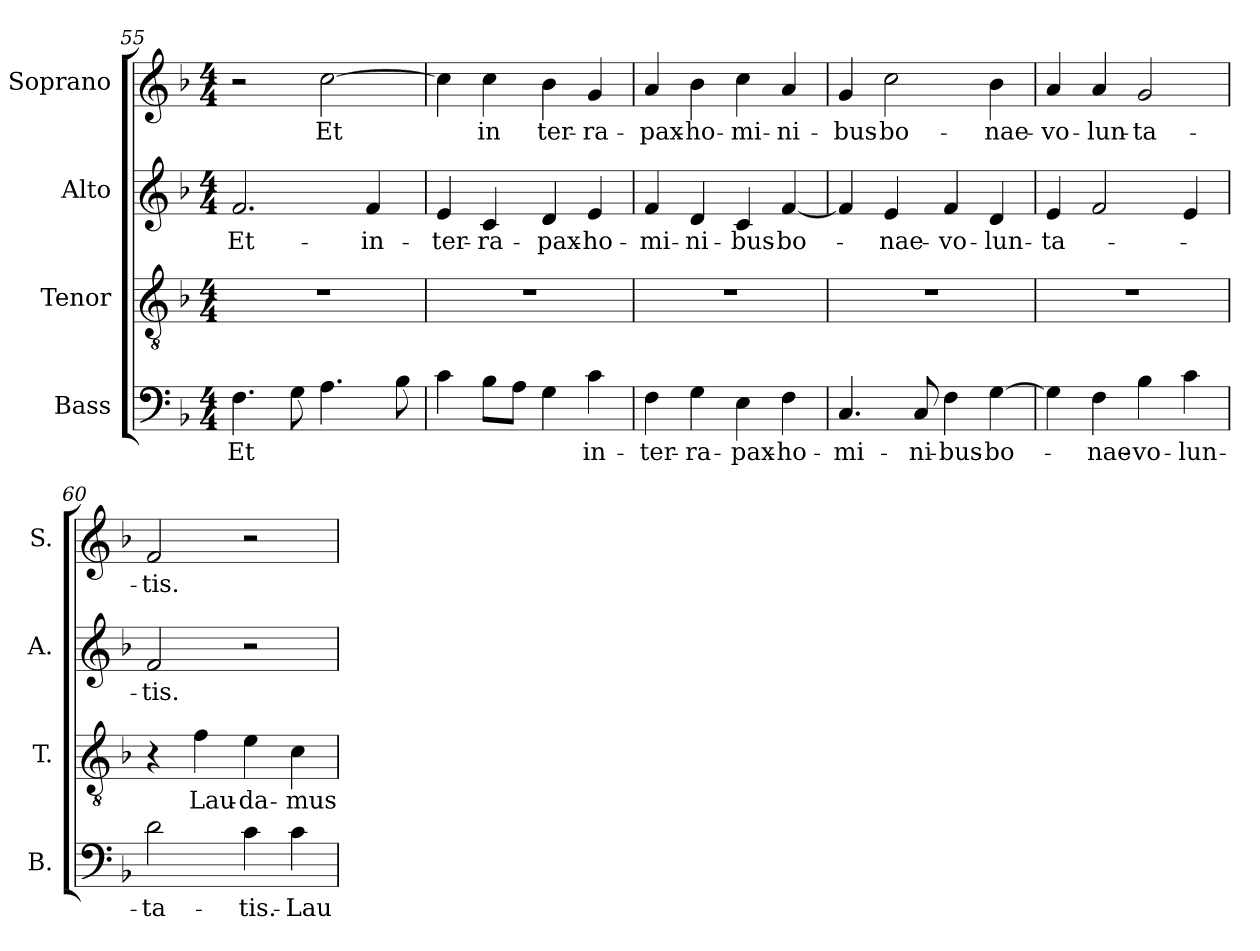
**kern	**text	**kern	**text	**kern	**text	**kern	**text
*part4	*part4	*part3	*part3	*part2	*part2	*part1	*part1
*staff4	*staff4	*staff3	*staff3	*staff2	*staff2	*staff1	*staff1
*I"Bass	*	*I"Tenor	*	*I"Alto	*	*I"Soprano	*
*I'B.	*	*I'T.	*	*I'A.	*	*I'S.	*
!!LO:PB:g=z
*clefF4	*	*clefGv2	*	*clefG2	*	*clefG2	*
*	*	*ITrd7c12	*	*	*	*	*
*k[b-]	*	*k[b-]	*	*k[b-]	*	*k[b-]	*
*F:	*	*F:	*	*F:	*	*F:	*
*M4/4	*	*M4/4	*	*M4/4	*	*M4/4	*
=55	=55	=55	=55	=55	=55	=55	=55
!	!LO:LY:b:color=#000000	!	!	!	!	!	!
!	!	!	!	!	!LO:LY:b:color=#000000	!	!
4.Fi\	-Et	1r	.	2.fi/	-Et-	2r	.
8Gi\	.	.	.	.	.	.	.
!	!	!	!	!	!	!	!LO:LY:b:color=#000000
4.Ai\	.	.	.	.	.	[2cci\	-Et
!	!	!	!	!	!LO:LY:b:color=#000000	!	!
.	.	.	.	4fi/	-in-	.	.
8B-i\	.	.	.	.	.	.	.
=56	=56	=56	=56	=56	=56	=56	=56
!	!	!	!	!	!LO:LY:b:color=#000000	!	!
4ci\	.	1r	.	4ei/	-ter-	4cci\]	.
!	!	!	!	!	!LO:LY:b:color=#000000	!	!
!	!	!	!	!	!	!	!LO:LY:b:color=#000000
8B-i\L	.	.	.	4ci/	-ra-	4cci\	in
8Ai\J	.	.	.	.	.	.	.
!	!	!	!	!	!LO:LY:b:color=#000000	!	!
!	!	!	!	!	!	!	!LO:LY:b:color=#000000
4Gi\	.	.	.	4di/	-pax-	4b-i\	ter-
!	!LO:LY:b:color=#000000	!	!	!	!	!	!
!	!	!	!	!	!LO:LY:b:color=#000000	!	!
!	!	!	!	!	!	!	!LO:LY:b:color=#000000
4ci\	in-	.	.	4ei/	-ho-	4gi/	-ra-
=57	=57	=57	=57	=57	=57	=57	=57
!	!LO:LY:b:color=#000000	!	!	!	!	!	!
!	!	!	!	!	!LO:LY:b:color=#000000	!	!
!	!	!	!	!	!	!	!LO:LY:b:color=#000000
4Fi\	-ter-	1r	.	4fi/	-mi-	4ai/	-pax-
!	!LO:LY:b:color=#000000	!	!	!	!	!	!
!	!	!	!	!	!LO:LY:b:color=#000000	!	!
!	!	!	!	!	!	!	!LO:LY:b:color=#000000
4Gi\	-ra-	.	.	4di/	-ni-	4b-i\	-ho-
!	!LO:LY:b:color=#000000	!	!	!	!	!	!
!	!	!	!	!	!LO:LY:b:color=#000000	!	!
!	!	!	!	!	!	!	!LO:LY:b:color=#000000
4Ei\	-pax-	.	.	4ci/	-bus-	4cci\	-mi-
!	!LO:LY:b:color=#000000	!	!	!	!	!	!
!	!	!	!	!	!LO:LY:b:color=#000000	!	!
!	!	!	!	!	!	!	!LO:LY:b:color=#000000
4Fi\	-ho-	.	.	[4fi/	-bo-	4ai/	-ni-
=58	=58	=58	=58	=58	=58	=58	=58
!	!LO:LY:b:color=#000000	!	!	!	!	!	!
!	!	!	!	!	!	!	!LO:LY:b:color=#000000
4.Ci/	-mi-	1r	.	4fi/]	.	4gi/	-bus-
!	!	!	!	!	!LO:LY:b:color=#000000	!	!
!	!	!	!	!	!	!	!LO:LY:b:color=#000000
.	.	.	.	4ei/	-nae-	2cci\	-bo-
!	!LO:LY:b:color=#000000	!	!	!	!	!	!
8Ci/	-ni-	.	.	.	.	.	.
!	!LO:LY:b:color=#000000	!	!	!	!	!	!
!	!	!	!	!	!LO:LY:b:color=#000000	!	!
4Fi\	-bus-	.	.	4fi/	-vo-	.	.
!	!LO:LY:b:color=#000000	!	!	!	!	!	!
!	!	!	!	!	!LO:LY:b:color=#000000	!	!
!	!	!	!	!	!	!	!LO:LY:b:color=#000000
[4Gi\	-bo-	.	.	4di/	-lun-	4b-i\	-nae-
=59	=59	=59	=59	=59	=59	=59	=59
!	!	!	!	!	!LO:LY:b:color=#000000	!	!
!	!	!	!	!	!	!	!LO:LY:b:color=#000000
4Gi\]	.	1r	.	4ei/	-ta-	4ai/	-vo-
!	!LO:LY:b:color=#000000	!	!	!	!	!	!
!	!	!	!	!	!	!	!LO:LY:b:color=#000000
4Fi\	-nae-	.	.	2fi/	.	4ai/	-lun-
!	!LO:LY:b:color=#000000	!	!	!	!	!	!
!	!	!	!	!	!	!	!LO:LY:b:color=#000000
4B-i\	-vo-	.	.	.	.	2gi/	-ta-
!	!LO:LY:b:color=#000000	!	!	!	!	!	!
4ci\	-lun-	.	.	4ei/	.	.	.
=60	=60	=60	=60	=60	=60	=60	=60
!	!LO:LY:b:color=#000000	!	!	!	!	!	!
!	!	!	!	!	!LO:LY:b:color=#000000	!	!
!	!	!	!	!	!	!	!LO:LY:b:color=#000000
2di\	-ta-	4r	.	2fi/	-tis.-	2fi/	-tis.-
!	!	!	!LO:LY:b:color=#000000	!	!	!	!
.	.	4Fi\	-Lau-	.	.	.	.
!	!LO:LY:b:color=#000000	!	!	!	!	!	!
!	!	!	!LO:LY:b:color=#000000	!	!	!	!
4ci\	-tis.-	4Ei\	-da-	2r	.	2r	.
!	!LO:LY:b:color=#000000	!	!	!	!	!	!
!	!	!	!LO:LY:b:color=#000000	!	!	!	!
4ci\	-Lau-	4Ci\	-mus	.	.	.	.
=	=	=	=	=	=	=	=
*-	*-	*-	*-	*-	*-	*-	*-
